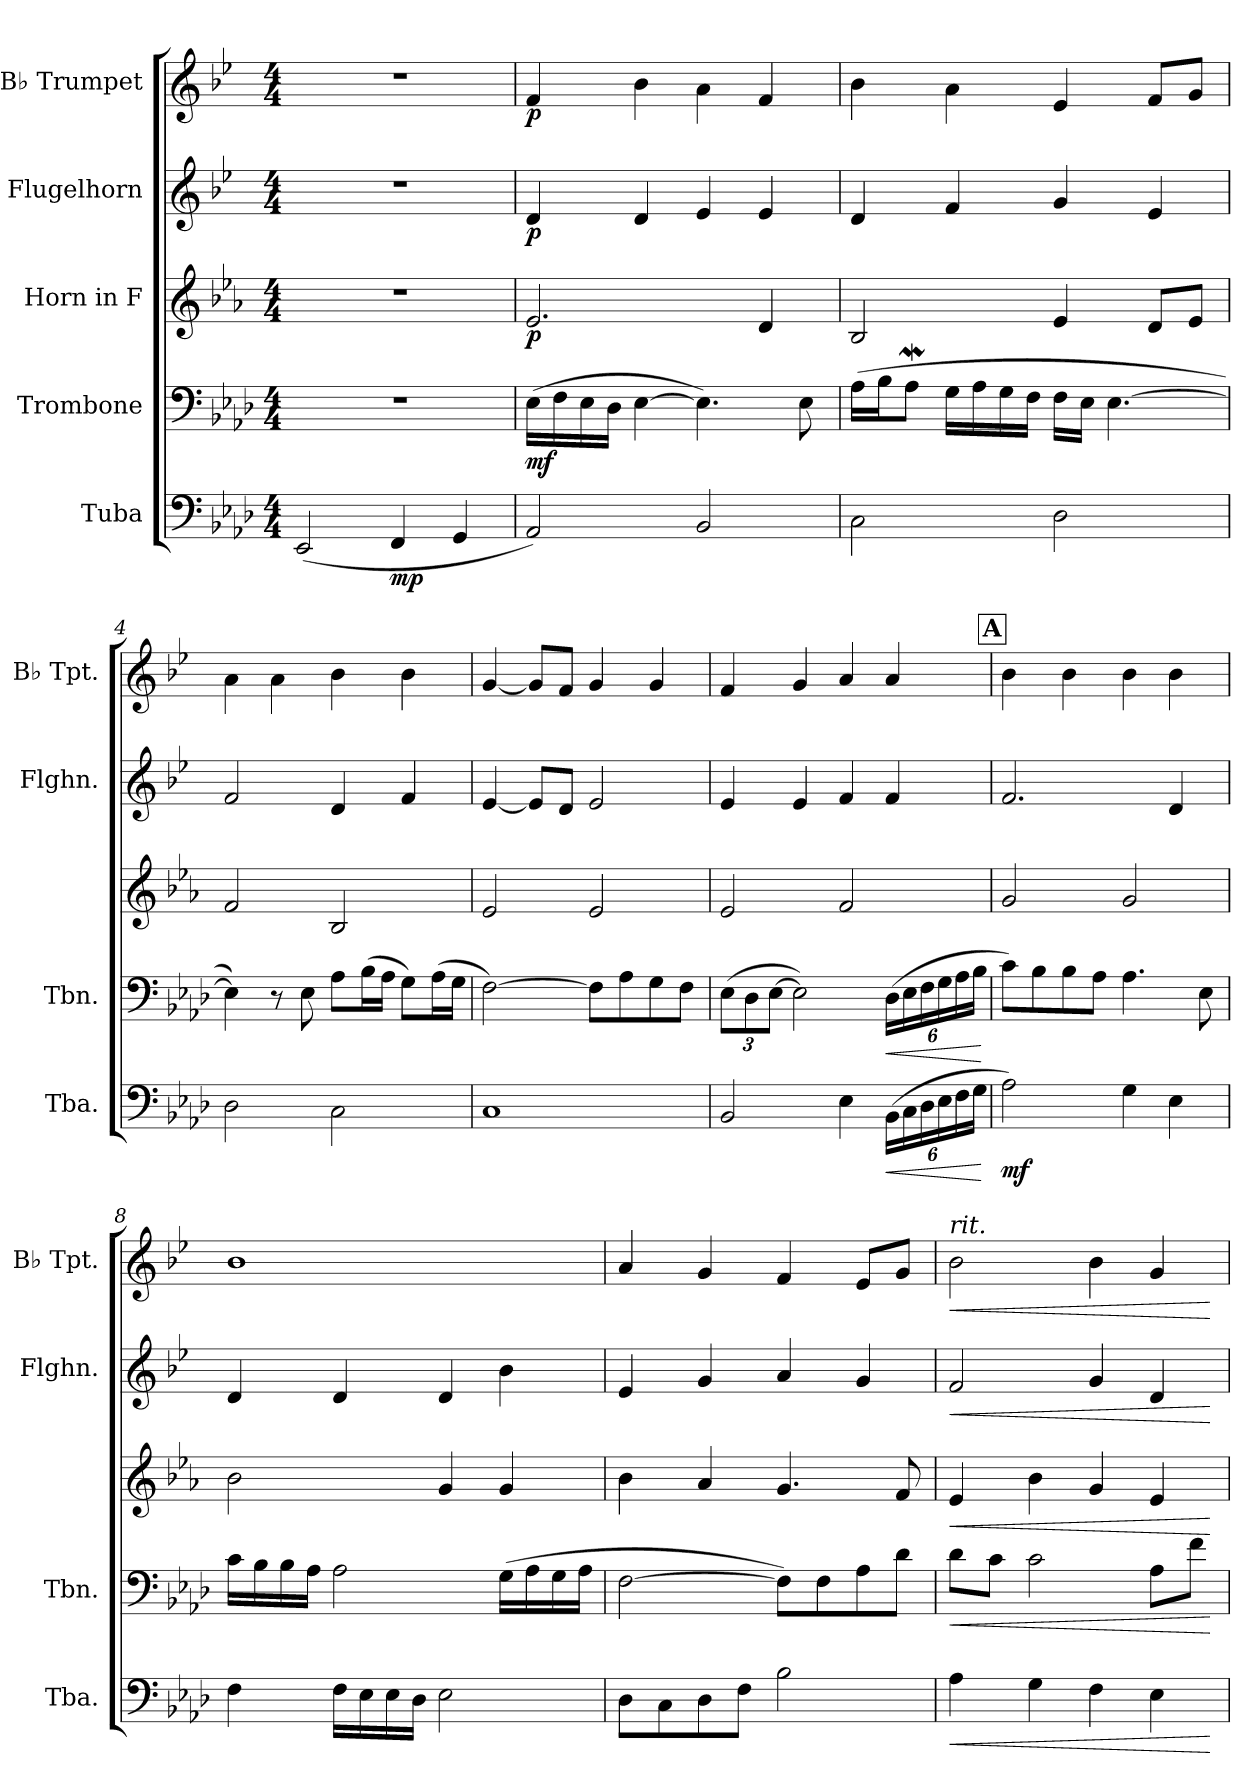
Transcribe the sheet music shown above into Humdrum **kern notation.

**kern	**dynam	**kern	**dynam	**kern	**dynam	**kern	**dynam	**kern	**dynam
*part5	*part5	*part4	*part4	*part3	*part3	*part2	*part2	*part1	*part1
*staff5	*staff5	*staff4	*staff4	*staff3	*staff3	*staff2	*staff2	*staff1	*staff1
*I"Tuba	*	*I"Trombone	*	*I"Horn in F	*	*I"Flugelhorn	*	*I"B♭ Trumpet	*
*I'Tba.	*	*I'Tbn.	*	*	*	*I'Flghn.	*	*I'B♭ Tpt.	*
*clefF4	*	*clefF4	*	*clefG2	*	*clefG2	*	*clefG2	*
*	*	*	*	*ITrd4c7	*	*ITrd1c2	*	*ITrd1c2	*
*k[b-e-a-d-]	*	*k[b-e-a-d-]	*	*k[b-e-a-d-]	*	*k[b-e-a-d-]	*	*k[b-e-a-d-]	*
*M4/4	*	*M4/4	*	*M4/4	*	*M4/4	*	*M4/4	*
*MM60	*	*MM60	*	*MM60	*	*MM60	*	*MM60	*
=1	=1	=1	=1	=1	=1	=1	=1	=1	=1
(<2EE-/	.	1r	.	1r	.	1r	.	1r	.
!	!LO:DY:b	!	!	!	!	!	!	!	!
4FF/	mp	.	.	.	.	.	.	.	.
4GG/	.	.	.	.	.	.	.	.	.
=2	=2	=2	=2	=2	=2	=2	=2	=2	=2
!	!	!	!LO:DY:b	!	!LO:DY:b	!	!LO:DY:b	!	!LO:DY:b
2AA-/)	.	(>16E-\LL	mf	2.A-/	p	4c/	p	4e-/	p
.	.	16F\	.	.	.	.	.	.	.
.	.	16E-\	.	.	.	.	.	.	.
.	.	16D-\JJ	.	.	.	.	.	.	.
.	.	[4E-\	.	.	.	4c/	.	4a-\	.
2BB-/	.	4.E-\])	.	.	.	4d-/	.	4g\	.
.	.	.	.	4G/	.	4d-/	.	4e-/	.
.	.	8E-\	.	.	.	.	.	.	.
=3	=3	=3	=3	=3	=3	=3	=3	=3	=3
2C\	.	(<16A-\LL	.	2E-/	.	4c/	.	4a-\	.
.	.	16B-\J	.	.	.	.	.	.	.
.	.	8A-w\J	.	.	.	.	.	.	.
.	.	16G\LL	.	.	.	4e-/	.	4g\	.
.	.	16A-\	.	.	.	.	.	.	.
.	.	16G\	.	.	.	.	.	.	.
.	.	16F\JJ	.	.	.	.	.	.	.
2D-\	.	16F\LL	.	4A-/	.	4f/	.	4d-/	.
.	.	16E-\JJ	.	.	.	.	.	.	.
.	.	[4.E-\	.	.	.	.	.	.	.
.	.	.	.	8G/L	.	4d-/	.	8e-/L	.
.	.	.	.	8A-/J	.	.	.	8f/J	.
=4	=4	=4	=4	=4	=4	=4	=4	=4	=4
2D-\	.	4E-\])	.	2B-/	.	2e-/	.	4g\	.
.	.	8r	.	.	.	.	.	4g\	.
.	.	8E-\	.	.	.	.	.	.	.
2C\	.	8A-\L	.	2E-/	.	4c/	.	4a-\	.
.	.	(>16B-\L	.	.	.	.	.	.	.
.	.	16A-\JJ	.	.	.	.	.	.	.
.	.	8G\L)	.	.	.	4e-/	.	4a-\	.
.	.	(>16A-\L	.	.	.	.	.	.	.
.	.	16G\JJ	.	.	.	.	.	.	.
=5	=5	=5	=5	=5	=5	=5	=5	=5	=5
1C	.	[2F\)	.	2A-/	.	[4d-/	.	[4f/	.
.	.	.	.	.	.	8d-/L]	.	8f/L]	.
.	.	.	.	.	.	8c/J	.	8e-/J	.
.	.	8F\L]	.	2A-/	.	2d-/	.	4f/	.
.	.	8A-\	.	.	.	.	.	.	.
.	.	8G\	.	.	.	.	.	4f/	.
.	.	8F\J	.	.	.	.	.	.	.
!!LO:LB:g=z
=6	=6	=6	=6	=6	=6	=6	=6	=6	=6
*	*	*Xbrackettup	*	*	*	*	*	*	*
2BB-/	.	(<12E-\L	.	2A-/	.	4d-/	.	4e-/	.
.	.	12D-\	.	.	.	.	.	.	.
.	.	[12E-\J	.	.	.	.	.	.	.
.	.	2E-\])	.	.	.	4d-/	.	4f/	.
4E-\	.	.	.	2B-/	.	4e-/	.	4g/	.
*Xbrackettup	*	*	*	*	*	*	*	*	*
!	!LO:HP:b	!	!LO:HP:b	!	!	!	!	!	!
(>24BB-\LL	<	(>24D-\LL	<	.	.	4e-/	.	4g/	.
24C\	.	24E-\	.	.	.	.	.	.	.
24D-\	.	24F\	.	.	.	.	.	.	.
24E-\	.	24G\	.	.	.	.	.	.	.
24F\	.	24A-\	.	.	.	.	.	.	.
24G\JJ	.	24B-\JJ	.	.	.	.	.	.	.
.	[	.	[	.	.	.	.	.	.
!!LO:REH:place=s1:a:B:fs=14:t=A
=7	=7	=7	=7	=7	=7	=7	=7	=7	=7
!	!LO:DY:b	!	!	!	!	!	!	!	!
2A-\)	mf	8c\L)	.	2c/	.	2.e-/	.	4a-\	.
.	.	8B-\	.	.	.	.	.	.	.
.	.	8B-\	.	.	.	.	.	4a-\	.
.	.	8A-\J	.	.	.	.	.	.	.
4G\	.	4.A-\	.	2c/	.	.	.	4a-\	.
4E-\	.	.	.	.	.	4c/	.	4a-\	.
.	.	8E-\	.	.	.	.	.	.	.
=8	=8	=8	=8	=8	=8	=8	=8	=8	=8
4F\	.	16c\LL	.	2e-\	.	4c/	.	1a-	.
.	.	16B-\	.	.	.	.	.	.	.
.	.	16B-\	.	.	.	.	.	.	.
.	.	16A-\JJ	.	.	.	.	.	.	.
16F\LL	.	2A-\	.	.	.	4c/	.	.	.
16E-\	.	.	.	.	.	.	.	.	.
16E-\	.	.	.	.	.	.	.	.	.
16D-\JJ	.	.	.	.	.	.	.	.	.
2E-\	.	.	.	4c/	.	4c/	.	.	.
.	.	(>16G\LL	.	4c/	.	4a-\	.	.	.
.	.	16A-\	.	.	.	.	.	.	.
.	.	16G\	.	.	.	.	.	.	.
.	.	16A-\JJ	.	.	.	.	.	.	.
=9	=9	=9	=9	=9	=9	=9	=9	=9	=9
8D-\L	.	[2F\	.	4e-\	.	4d-/	.	4g/	.
8C\	.	.	.	.	.	.	.	.	.
8D-\	.	.	.	4d-/	.	4f/	.	4f/	.
8F\J	.	.	.	.	.	.	.	.	.
2B-\	.	8F\L])	.	4.c/	.	4g/	.	4e-/	.
.	.	8F\	.	.	.	.	.	.	.
.	.	8A-\	.	.	.	4f/	.	8d-/L	.
.	.	8d-\J	.	8B-/	.	.	.	8f/J	.
=10	=10	=10	=10	=10	=10	=10	=10	=10	=10
*	*	*	*	*	*	*	*	*MM56	*
!	!	!	!	!	!	!	!	!LO:TX:a:i:t=rit.	!
!	!LO:HP:b	!	!LO:HP:b	!	!LO:HP:b	!	!LO:HP:b	!	!LO:HP:b
4A-\	<	8d-\L	<	4A-/	<	2e-/	<	2a-\	<
.	.	8c\J	.	.	.	.	.	.	.
4G\	.	2c\	.	4e-\	.	.	.	.	.
4F\	.	.	.	4c/	.	4f/	.	4a-\	.
4E-\	.	8A-\L	.	4A-/	.	4c/	.	4f/	.
.	.	8f\J	.	.	.	.	.	.	.
.	[	.	[	.	[	.	[	.	[
=	=	=	=	=	=	=	=	=	=
*-	*-	*-	*-	*-	*-	*-	*-	*-	*-
